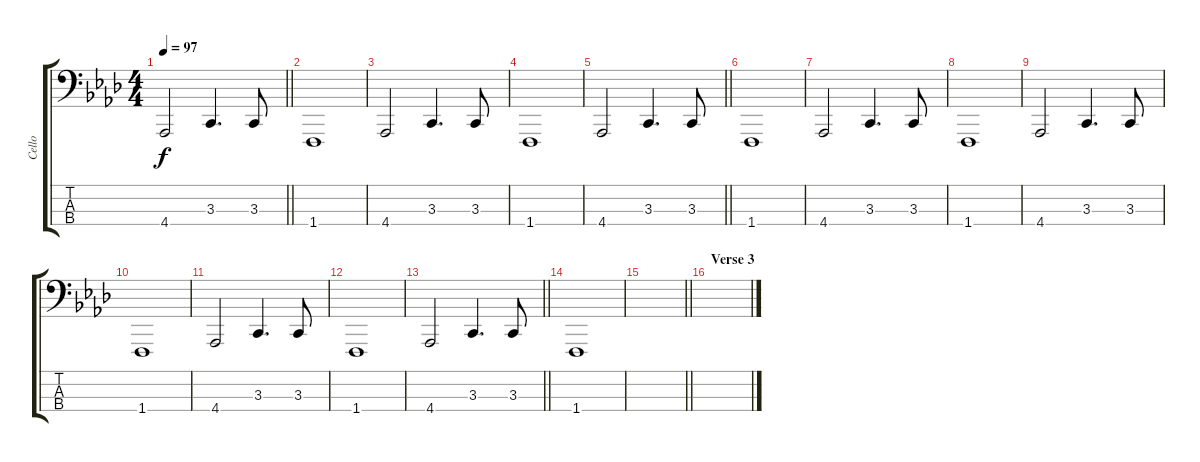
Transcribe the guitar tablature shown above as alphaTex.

\track ("Cello" "Cello") {instrument cello}
\staff {score tabs}
\tuning (G2 D2 A1 E1) {hide}
\ts (4 4)
\tempo 97
\clef f4
\barLineRight lightlight
\ks fminor
4.4.2{dy f} 3.3.4{d} 3.3.8 |
1.4.1 |
4.4.2 3.3.4{d} 3.3.8 |
1.4.1 |
\barLineRight lightlight
4.4.2 3.3.4{d} 3.3.8 |
1.4.1 |
4.4.2 3.3.4{d} 3.3.8 |
1.4.1 |
4.4.2 3.3.4{d} 3.3.8 |
1.4.1 |
4.4.2 3.3.4{d} 3.3.8 |
1.4.1 |
\barLineRight lightlight
4.4.2 3.3.4{d} 3.3.8 |
1.4.1 |
\barLineRight lightlight
|
\section ("" "Verse 3")
